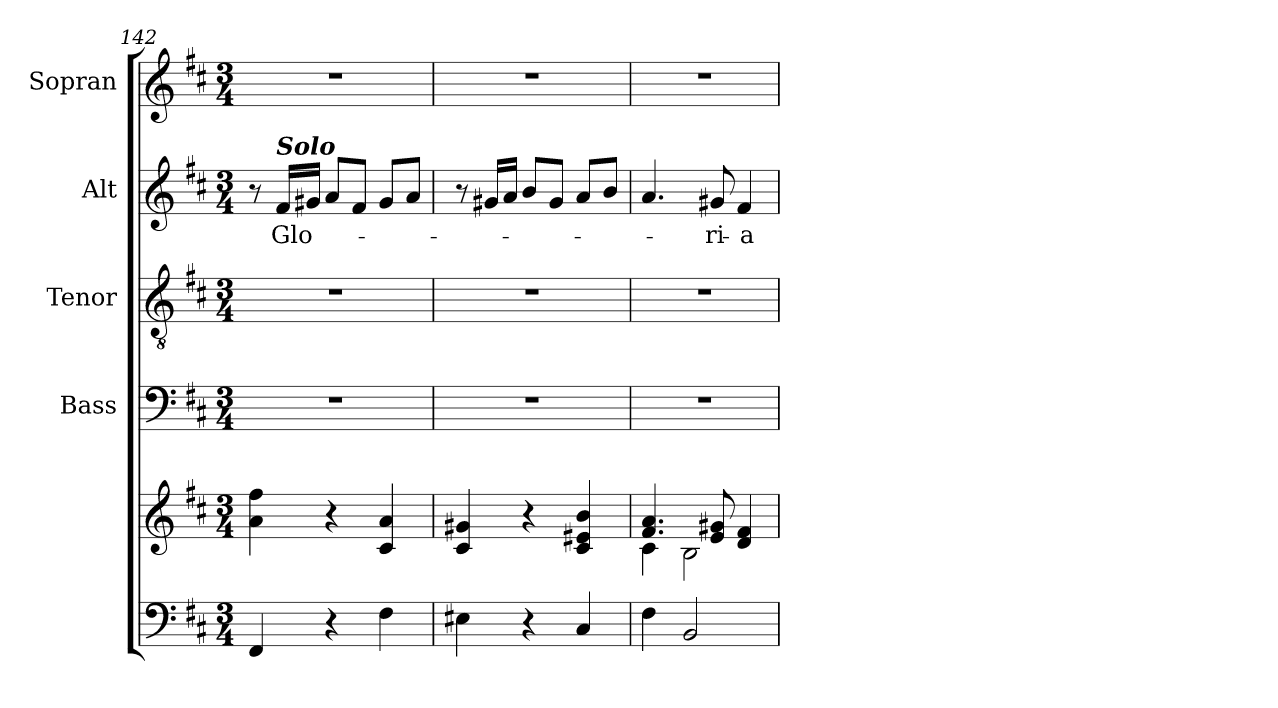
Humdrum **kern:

**kern	**kern	**kern	**kern	**kern	**text	**kern
*part5	*part5	*part4	*part3	*part2	*part2	*part1
*staff6	*staff5	*staff4	*staff3	*staff2	*staff2	*staff1
*	*	*I"Bass	*I"Tenor	*I"Alt	*	*I"Sopran
*	*	*I'B.	*I'T.	*I'A.	*	*I'S.
*clefF4	*clefG2	*clefF4	*clefGv2	*clefG2	*	*clefG2
*k[f#c#]	*k[f#c#]	*k[f#c#]	*k[f#c#]	*k[f#c#]	*	*k[f#c#]
*D:	*D:	*D:	*D:	*D:	*	*D:
*M3/4	*M3/4	*M3/4	*M3/4	*M3/4	*	*M3/4
=142	=142	=142	=142	=142	=142	=142
4FF#/	4a\ 4ff#\	2.r	2.r	8r	.	2.r
!	!	!	!	!LO:TX:a:Bi:t=Solo	!	!
!	!	!	!	!	!LO:LY:b	!
.	.	.	.	16f#/LL	Glo-	.
.	.	.	.	16g#X/JJ	.	.
4r	4r	.	.	8a/L	.	.
.	.	.	.	8f#/J	.	.
4F#\	4c#/ 4a/	.	.	8g#/L	.	.
.	.	.	.	8a/J	.	.
=143	=143	=143	=143	=143	=143	=143
4E#X\	4c#/ 4g#X/	2.r	2.r	8r	.	2.r
.	.	.	.	16g#X/LL	.	.
.	.	.	.	16a/JJ	.	.
4r	4r	.	.	8b/L	.	.
.	.	.	.	8g#/J	.	.
4C#/	4c#/ 4e#X/ 4b/	.	.	8a/L	.	.
.	.	.	.	8b/J	.	.
!!LO:LB:g=z
=144	=144	=144	=144	=144	=144	=144
*	*^	*	*	*	*	*
4F#\	4.f#/ 4.a/	4c#\	2.r	2.r	4.a/	.	2.r
2BB/	.	2B\	.	.	.	.	.
!	!	!	!	!	!	!LO:LY:b	!
.	8e/ 8g#X/	.	.	.	8g#X/	-ri-	.
!	!	!	!	!	!	!LO:LY:b	!
.	4d/ 4f#/	.	.	.	4f#/	-a	.
*	*v	*v	*	*	*	*	*
=	=	=	=	=	=	=
*-	*-	*-	*-	*-	*-	*-
